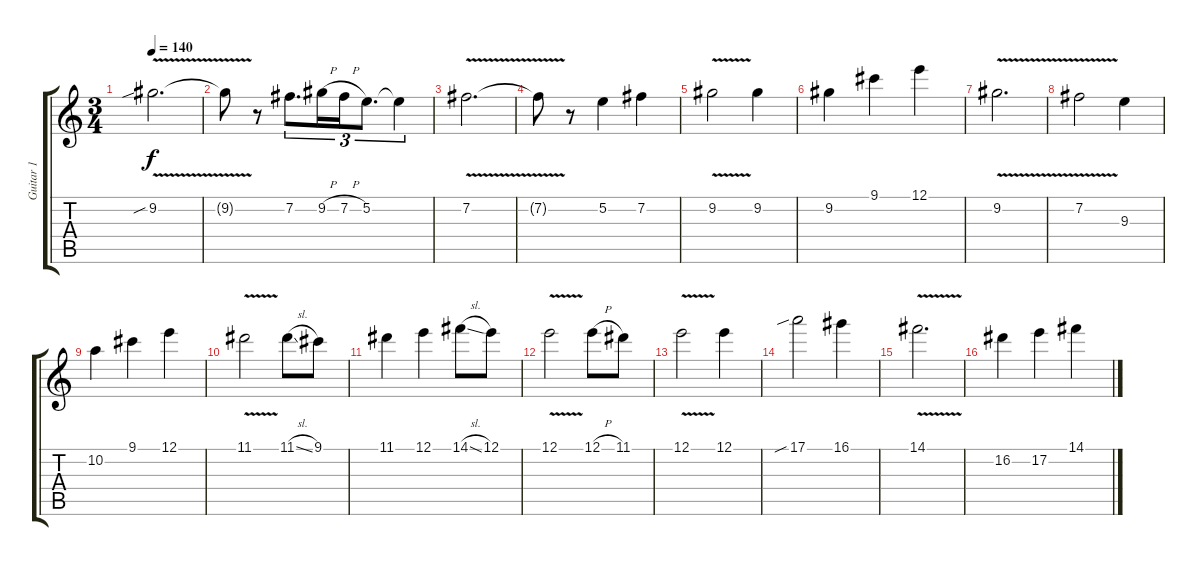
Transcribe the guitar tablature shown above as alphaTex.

\track ("Guitar 1" "Guitar 1") {instrument overdrivenguitar}
\staff {score tabs}
\tuning (E4 B3 G3 D3 A2 E2) {hide}
\ts (3 4)
\tempo 140
\clef g2
\ks c
9.2{v sib}.2{d dy f} |
9.2{t}.8 r.8 7.2.8{d tu (3 2)} 9.2{h}.16{tu (3 2)} 7.2{h}.16{tu (3 2)} 5.2.8{d tu (3 2)} 5.2{t}.4{tu (3 2)} |
7.2{v}.2{d} |
7.2{t}.8 r.8 5.2.4 7.2.4 |
9.2{v}.2 9.2.4 |
9.2.4 9.1.4 12.1.4 |
9.2{v}.2{d} |
7.2{v}.2 9.3.4 |
10.2.4 9.1.4 12.1.4 |
11.1{v}.2 11.1{sl}.8 9.1.8 |
11.1.4 12.1.4 14.1{sl}.8 12.1.8 |
12.1{v}.2 12.1{h}.8 11.1.8 |
12.1{v}.2 12.1.4 |
17.1{sib}.2 16.1.4 |
14.1{v}.2{d} |
16.2.4 17.2.4 14.1.4
